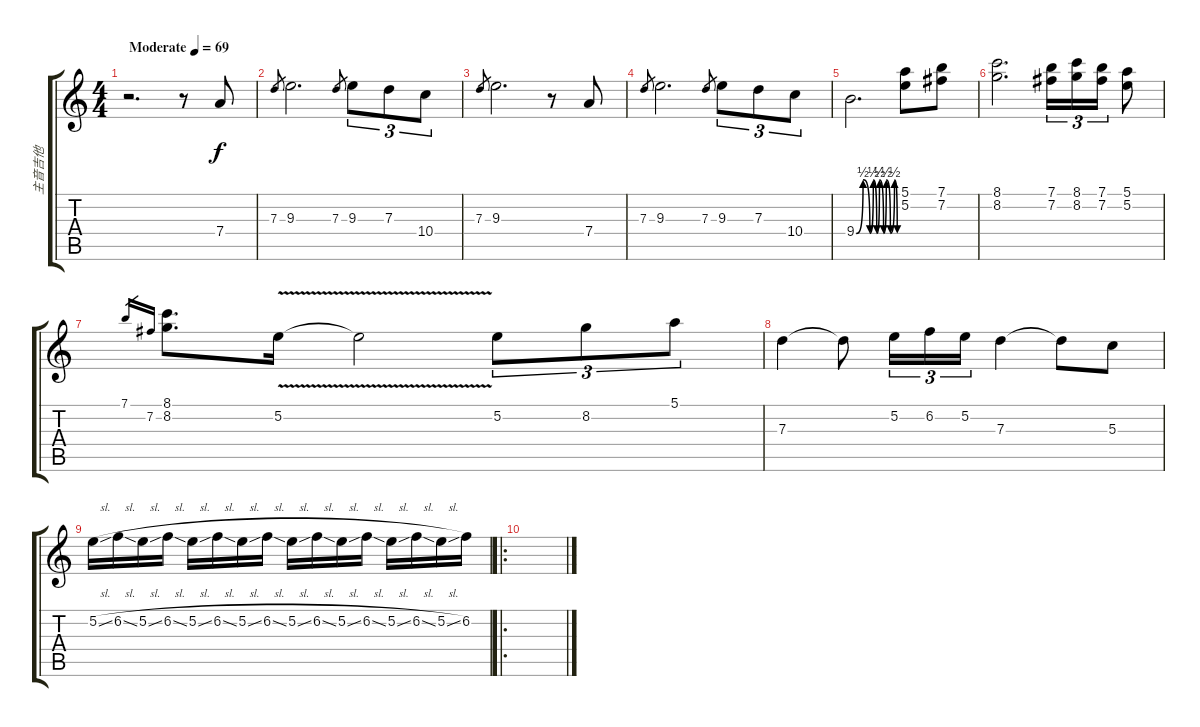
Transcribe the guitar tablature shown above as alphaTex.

\track ("主音吉他" "主音吉他") {instrument overdrivenguitar}
\staff {score tabs}
\tuning (E4 B3 G3 D3 A2 E2) {hide}
\ts (4 4)
\tempo (69 "Moderate")
\clef g2
\ks c
r.2{d dy f instrument overdrivenguitar} r.8 7.4.8 |
7.3.8{gr} 9.3.2{d} 7.3.8{gr} 9.3.8{tu (3 2)} 7.3.8{tu (3 2)} 10.4.8{tu (3 2)} |
7.3.8{gr} 9.3.2{d} r.8 7.4.8{txt ""} |
7.3.8{gr} 9.3.2{d} 7.3.8{gr} 9.3.8{tu (3 2)} 7.3.8{tu (3 2)} 10.4.8{tu (3 2)} |
9.4{be (custom 0 0 10 2 20 0 25 2 30 0 34 2 40 0 44 2 50 0 56 2 60 0)}.2{d} (5.1 5.2).8 (7.1 7.2).8 |
(8.1 8.2).2{d} (7.1 7.2).16{tu (3 2)} (8.1 8.2).16{tu (3 2)} (7.1 7.2).16{tu (3 2)} (5.1 5.2).8 |
7.1.16{gr} 7.2.16{gr} (8.1 8.2).8{d} 5.2{v}.16 5.2{t}.2 5.2.8{tu (3 2)} 8.2.8{tu (3 2)} 5.1.8{tu (3 2)} |
7.3.4 7.3{t}.8 5.2.16{tu (3 2)} 6.2.16{tu (3 2)} 5.2.16{tu (3 2)} 7.3.4 7.3{t}.8 5.3.8 |
5.2{sl}.16 6.2{sl}.16 5.2{sl}.16 6.2{sl}.16 5.2{sl}.16 6.2{sl}.16 5.2{sl}.16 6.2{sl}.16 5.2{sl}.16 6.2{sl}.16 5.2{sl}.16 6.2{sl}.16 5.2{sl}.16 6.2{sl}.16 5.2{sl}.16 6.2.16 |
\ro
